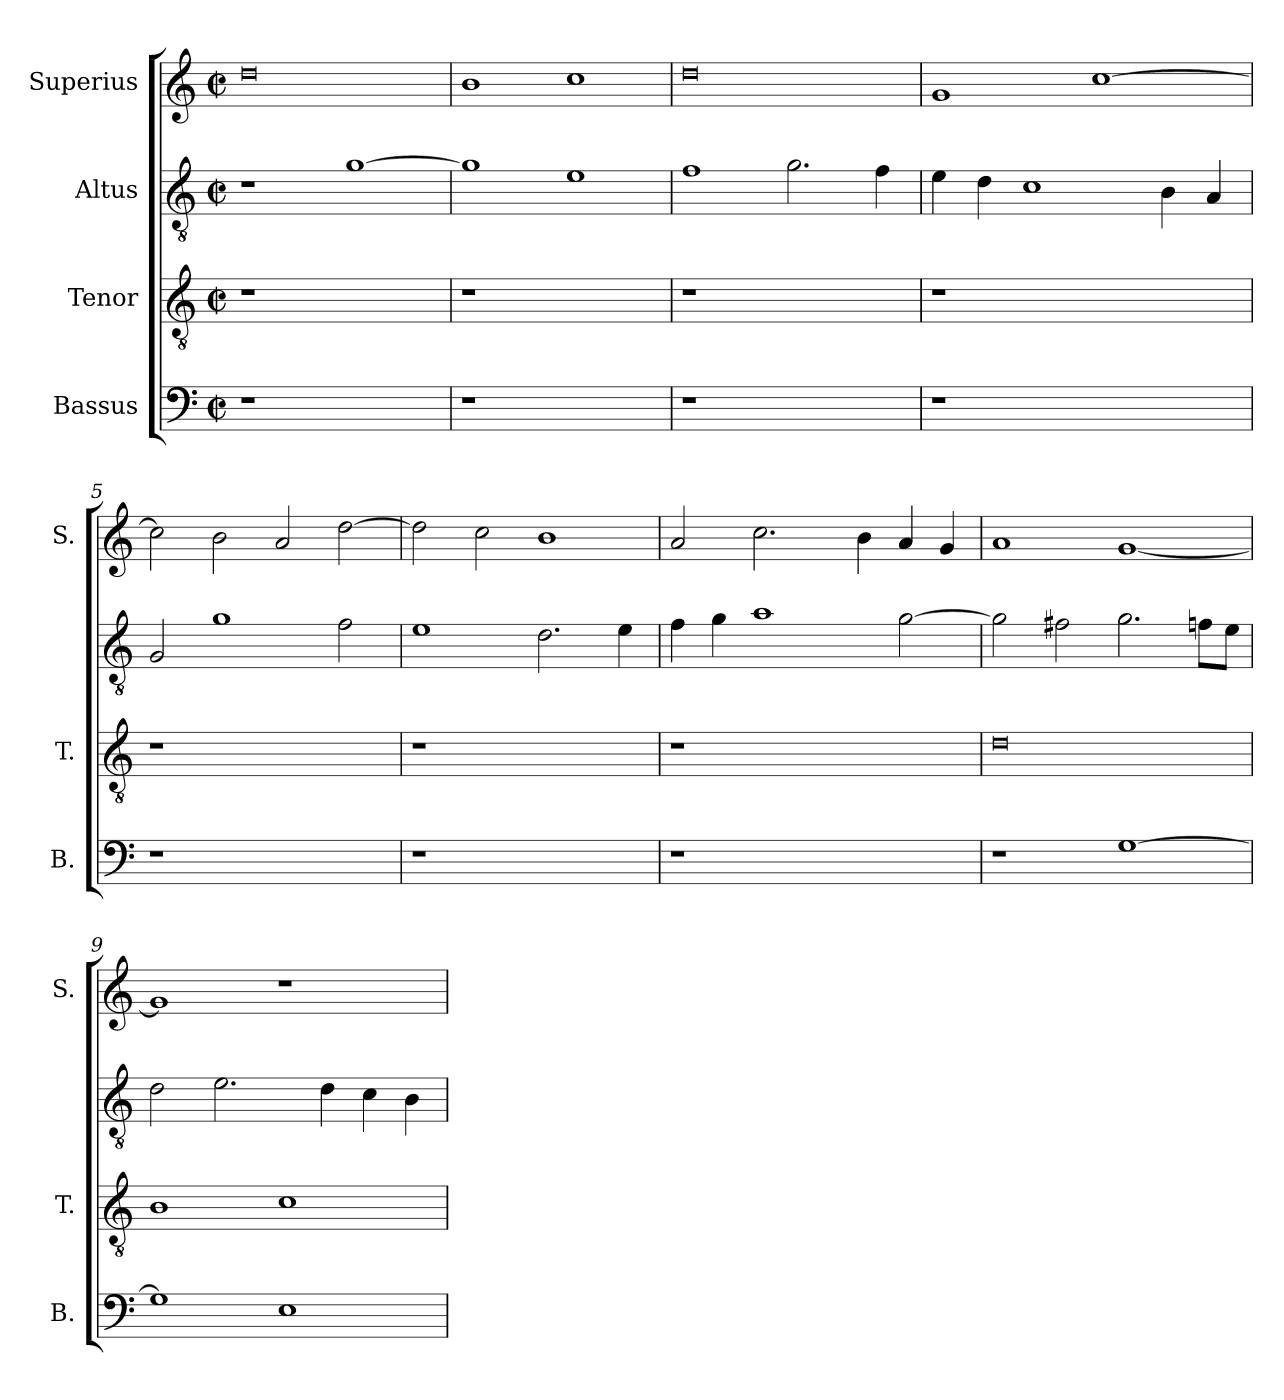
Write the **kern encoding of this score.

**kern	**kern	**kern	**kern
*part4	*part3	*part2	*part1
*staff4	*staff3	*staff2	*staff1
*I"Bassus	*I"Tenor	*I"Altus	*I"Superius
*I'B.	*I'T.	*	*I'S.
!!LO:PB:g=z
*clefF4	*clefGv2	*clefGv2	*clefG2
*	*ITrd7c12	*ITrd7c12	*
*k[]	*k[]	*k[]	*k[]
*C:	*C:	*C:	*C:
*M2/2	*M2/2	*M2/2	*M2/2
*met(c|)	*met(c|)	*met(c|)	*met(c|)
=1	=1	=1	=1
!LO:N:vis=1	!LO:N:vis=1	!	!
1r	1r	1r	0ddi
1ryy	1ryy	[>1Gi	.
=2	=2	=2	=2
!LO:N:vis=1	!LO:N:vis=1	!	!
1r	1r	1Gi]	1bi
1ryy	1ryy	1Ei	1cci
=3	=3	=3	=3
!LO:N:vis=1	!LO:N:vis=1	!	!
1r	1r	1Fi	0ddi
1ryy	1ryy	2.Gi\	.
.	.	4Fi\	.
=4	=4	=4	=4
!LO:N:vis=1	!LO:N:vis=1	!	!
1r	1r	4Ei\	1gi
.	.	4Di\	.
.	.	1Ci	.
1ryy	1ryy	.	[>1cci
.	.	4BBi\	.
.	.	4AAi/	.
=5	=5	=5	=5
!LO:N:vis=1	!LO:N:vis=1	!	!
1r	1r	2GGi/	2cci\]
.	.	1Gi	2bi\
1ryy	1ryy	.	2ai/
.	.	2Fi\	[>2ddi\
!!LO:LB:g=z
=6	=6	=6	=6
!LO:N:vis=1	!LO:N:vis=1	!	!
1r	1r	1Ei	2ddi\]
.	.	.	2cci\
1ryy	1ryy	2.Di\	1bi
.	.	4Ei\	.
=7	=7	=7	=7
!LO:N:vis=1	!LO:N:vis=1	!	!
1r	1r	4Fi\	2ai/
.	.	4Gi\	.
.	.	1Ai	2.cci\
1ryy	1ryy	.	.
.	.	.	4bi\
.	.	[>2Gi\	4ai/
.	.	.	4gi/
=8	=8	=8	=8
1r	0Di	2Gi\]	1ai
.	.	2F#Xi\	.
[>1Gi	.	2.Gi\	[<1gi
.	.	8Fi\L	.
.	.	8Ei\J	.
=9	=9	=9	=9
1Gi]	1BBi	2Di\	1gi]
.	.	2.Ei\	.
1Ei	1Ci	.	1r
.	.	4Di\	.
.	.	4Ci\	.
.	.	4BBi\	.
=	=	=	=
*-	*-	*-	*-
